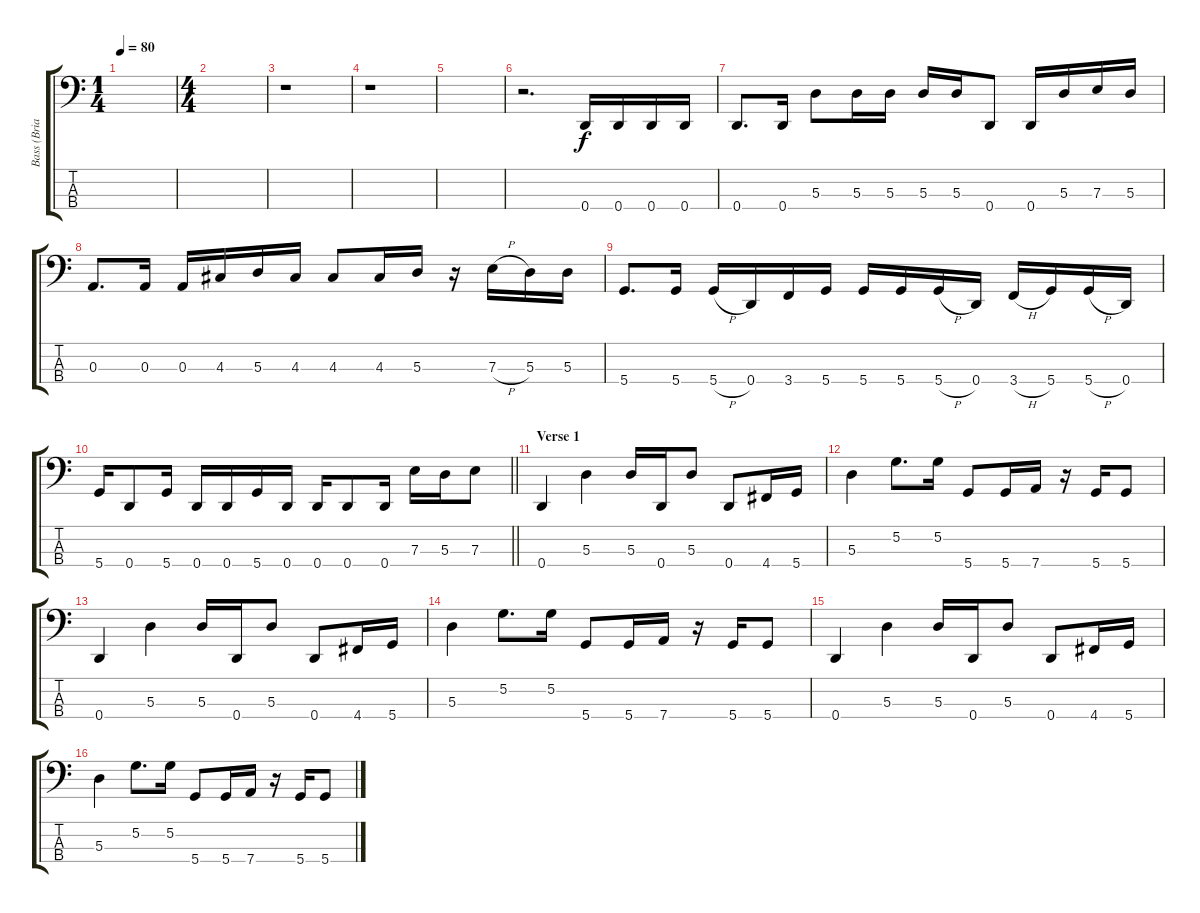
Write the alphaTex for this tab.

\track ("Bass (Brian Marshall)" "Bass (Bria") {instrument electricbasspick}
\staff {score tabs}
\tuning (G2 D2 A1 D1) {hide}
\ts (1 4)
\tempo 80
\clef f4
\ks c
|
\ts (4 4)
|
r.1 |
r.1 |
|
r.2{d} 0.4.16 0.4.16 0.4.16 0.4.16 |
0.4.8{d} 0.4.16 5.3.8 5.3.16 5.3.16 5.3.16 5.3.16 0.4.8 0.4.16 5.3.16 7.3.16 5.3.16 |
0.3.8{d} 0.3.16 0.3.16 4.3.16 5.3.16 4.3.16 4.3.8 4.3.16 5.3.16 r.16 7.3{h}.16 5.3.16 5.3.16 |
5.4.8{d} 5.4.16 5.4{h}.16 0.4.16 3.4.16 5.4.16 5.4.16 5.4.16 5.4{h}.16 0.4.16 3.4{h}.16 5.4.16 5.4{h}.16 0.4.16 |
\barLineRight lightlight
5.4.16 0.4.8 5.4.16 0.4.16 0.4.16 5.4.16 0.4.16 0.4.16 0.4.8 0.4.16 7.3.16 5.3.16 7.3.8 |
\section ("" "Verse 1")
0.4.4 5.3.4 5.3.16 0.4.16 5.3.8 0.4.8 4.4.16 5.4.16 |
5.3.4 5.2.8{d} 5.2.16 5.4.8 5.4.16 7.4.16 r.16 5.4.16 5.4.8 |
0.4.4 5.3.4 5.3.16 0.4.16 5.3.8 0.4.8 4.4.16 5.4.16 |
5.3.4 5.2.8{d} 5.2.16 5.4.8 5.4.16 7.4.16 r.16 5.4.16 5.4.8 |
0.4.4 5.3.4 5.3.16 0.4.16 5.3.8 0.4.8 4.4.16 5.4.16 |
5.3.4 5.2.8{d} 5.2.16 5.4.8 5.4.16 7.4.16 r.16 5.4.16 5.4.8
